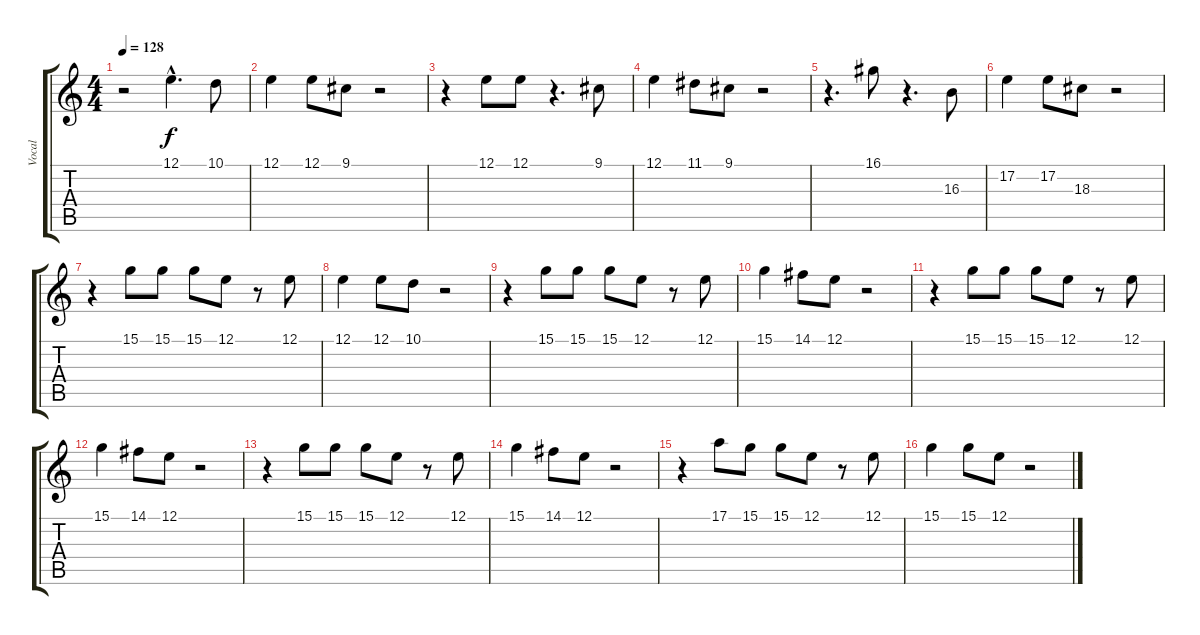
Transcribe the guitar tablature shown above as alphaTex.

\track ("Vocal" "Vocal") {instrument tenorsax}
\staff {score tabs}
\tuning (E4 B3 G3 D3 A2 E2) {hide}
\ts (4 4)
\tempo 128
\clef g2
\ks c
r.2{dy f} 12.1{hac}.4{d} 10.1.8 |
12.1.4 12.1.8 9.1.8 r.2 |
r.4 12.1.8 12.1.8 r.4{d} 9.1.8 |
12.1.4 11.1.8 9.1.8 r.2 |
r.4{d} 16.1.8 r.4{d} 16.3.8 |
17.2.4 17.2.8 18.3.8 r.2 |
r.4 15.1.8 15.1.8 15.1.8 12.1.8 r.8 12.1.8 |
12.1.4 12.1.8 10.1.8 r.2 |
r.4 15.1.8 15.1.8 15.1.8 12.1.8 r.8 12.1.8 |
15.1.4 14.1.8 12.1.8 r.2 |
r.4 15.1.8 15.1.8 15.1.8 12.1.8 r.8 12.1.8 |
15.1.4 14.1.8 12.1.8 r.2 |
r.4 15.1.8 15.1.8 15.1.8 12.1.8 r.8 12.1.8 |
15.1.4 14.1.8 12.1.8 r.2 |
r.4 17.1.8 15.1.8 15.1.8 12.1.8 r.8 12.1.8 |
15.1.4 15.1.8 12.1.8 r.2
